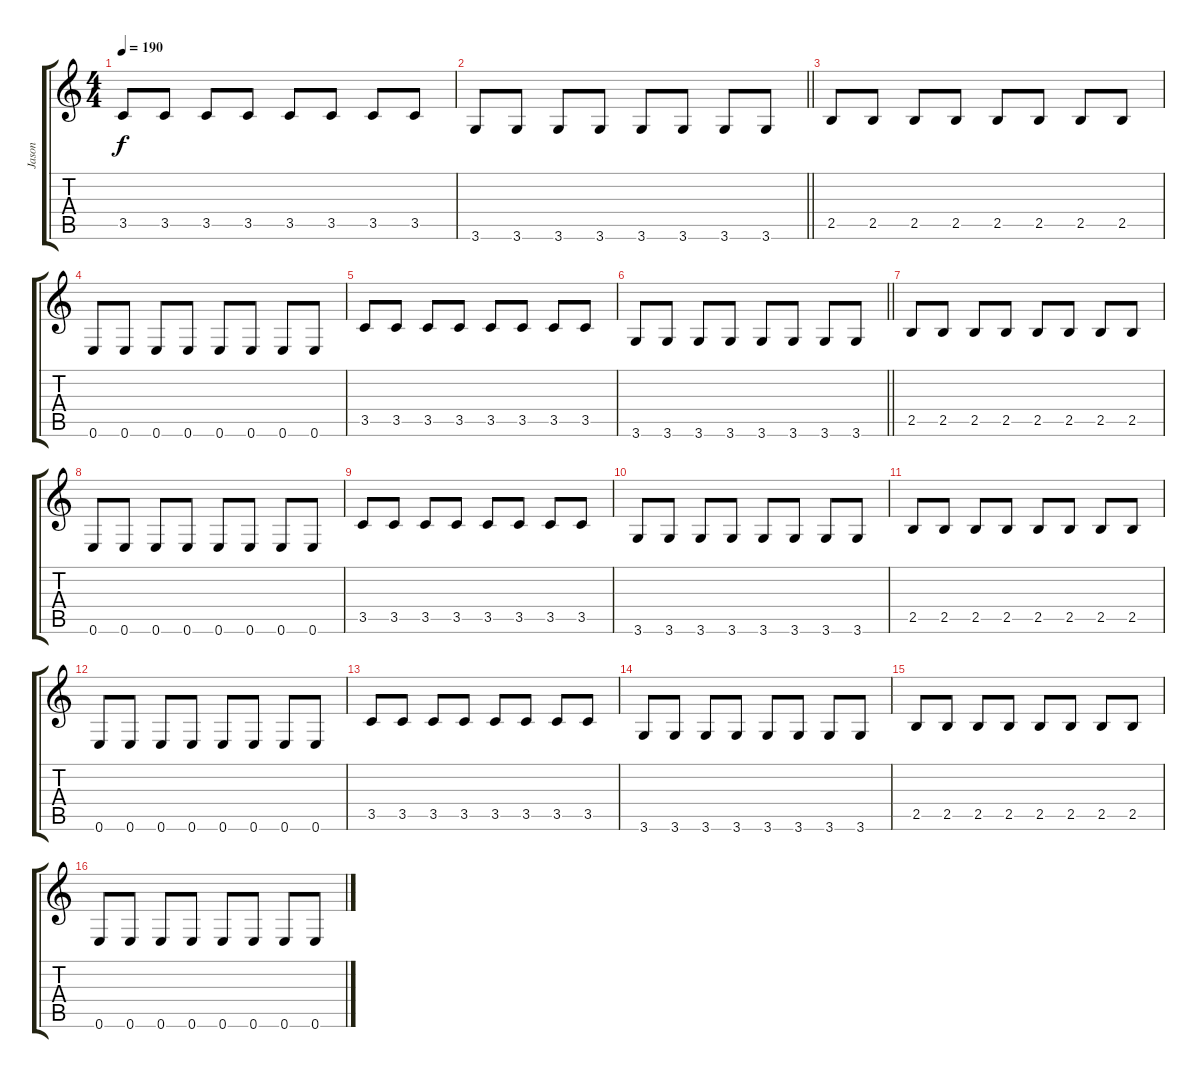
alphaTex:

\track ("Jason" "Jason") {instrument electricbassfinger}
\staff {score tabs}
\tuning (E4 B3 G3 D3 A2 E2) {hide}
\ts (4 4)
\tempo 190
\clef g2
\ks c
3.5.8{dy f} 3.5.8 3.5.8 3.5.8 3.5.8 3.5.8 3.5.8 3.5.8 |
\barLineRight lightlight
3.6.8 3.6.8 3.6.8 3.6.8 3.6.8 3.6.8 3.6.8 3.6.8 |
2.5.8 2.5.8 2.5.8 2.5.8 2.5.8 2.5.8 2.5.8 2.5.8 |
0.6.8 0.6.8 0.6.8 0.6.8 0.6.8 0.6.8 0.6.8 0.6.8 |
3.5.8 3.5.8 3.5.8 3.5.8 3.5.8 3.5.8 3.5.8 3.5.8 |
\barLineRight lightlight
3.6.8 3.6.8 3.6.8 3.6.8 3.6.8 3.6.8 3.6.8 3.6.8 |
2.5.8 2.5.8 2.5.8 2.5.8 2.5.8 2.5.8 2.5.8 2.5.8 |
0.6.8 0.6.8 0.6.8 0.6.8 0.6.8 0.6.8 0.6.8 0.6.8 |
3.5.8 3.5.8 3.5.8 3.5.8 3.5.8 3.5.8 3.5.8 3.5.8 |
3.6.8 3.6.8 3.6.8 3.6.8 3.6.8 3.6.8 3.6.8 3.6.8 |
2.5.8 2.5.8 2.5.8 2.5.8 2.5.8 2.5.8 2.5.8 2.5.8 |
0.6.8 0.6.8 0.6.8 0.6.8 0.6.8 0.6.8 0.6.8 0.6.8 |
3.5.8 3.5.8 3.5.8 3.5.8 3.5.8 3.5.8 3.5.8 3.5.8 |
3.6.8 3.6.8 3.6.8 3.6.8 3.6.8 3.6.8 3.6.8 3.6.8 |
2.5.8 2.5.8 2.5.8 2.5.8 2.5.8 2.5.8 2.5.8 2.5.8 |
0.6.8 0.6.8 0.6.8 0.6.8 0.6.8 0.6.8 0.6.8 0.6.8
